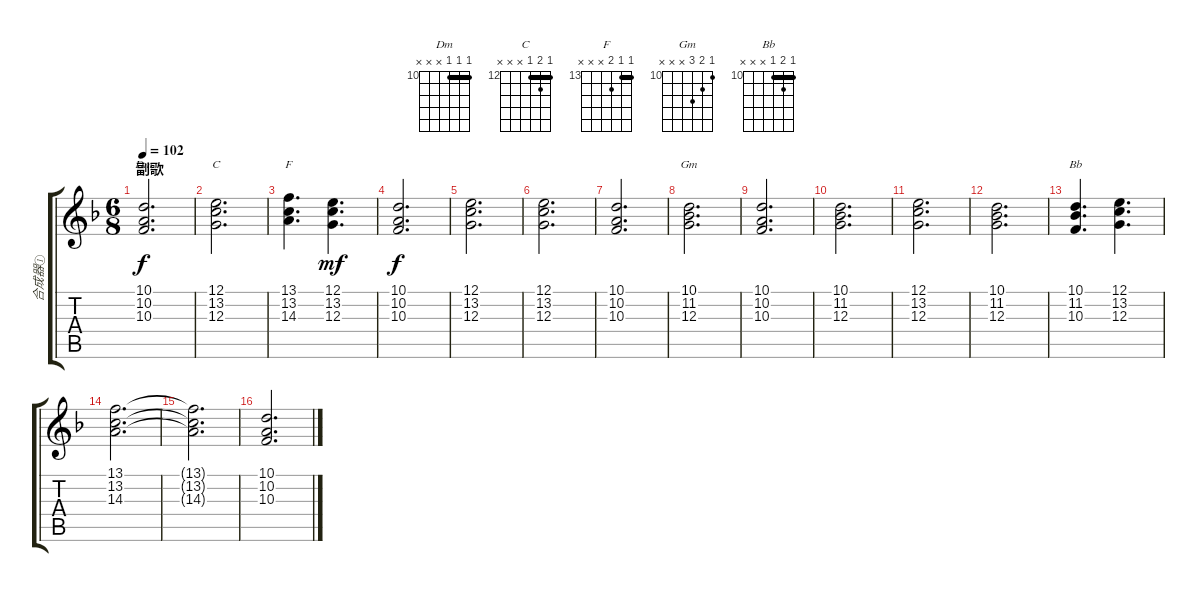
\track ("合成器①" "合成器①") {instrument stringensemble2}
\staff {score tabs}
\tuning (E4 B3 G3 D3 A2 E2) {hide}
\chord ("Dm" 10 10 10 x x x) {firstfret 10 barre 10}
\chord ("C" 12 13 12 x x x) {firstfret 12 barre 12}
\chord ("F" 13 13 14 x x x) {firstfret 13 barre 13}
\chord ("Gm" 10 11 12 x x x) {firstfret 10}
\chord ("Bb" 10 11 10 x x x) {firstfret 10 barre 10}
\ts (6 8)
\section ("" "副歌")
\tempo 102
\clef g2
\ks f
(10.1 10.2 10.3).2{d ch "Dm" dy f} |
(12.1 13.2 12.3).2{d ch "C"} |
(13.1 13.2 14.3).4{d ch "F"} (12.1 13.2 12.3).4{d dy mf} |
(10.1 10.2 10.3).2{d dy f} |
(12.1 13.2 12.3).2{d} |
(12.1 13.2 12.3).2{d} |
(10.1 10.2 10.3).2{d} |
(10.1 11.2 12.3).2{d ch "Gm"} |
(10.1 10.2 10.3).2{d} |
(10.1 11.2 12.3).2{d} |
(12.1 13.2 12.3).2{d} |
(10.1 11.2 12.3).2{d} |
(10.1 11.2 10.3).4{d ch "Bb"} (12.1 13.2 12.3).4{d} |
(13.1 13.2 14.3).2{d} |
(13.1{t} 13.2{t} 14.3{t}).2{d} |
(10.1 10.2 10.3).2{d}
